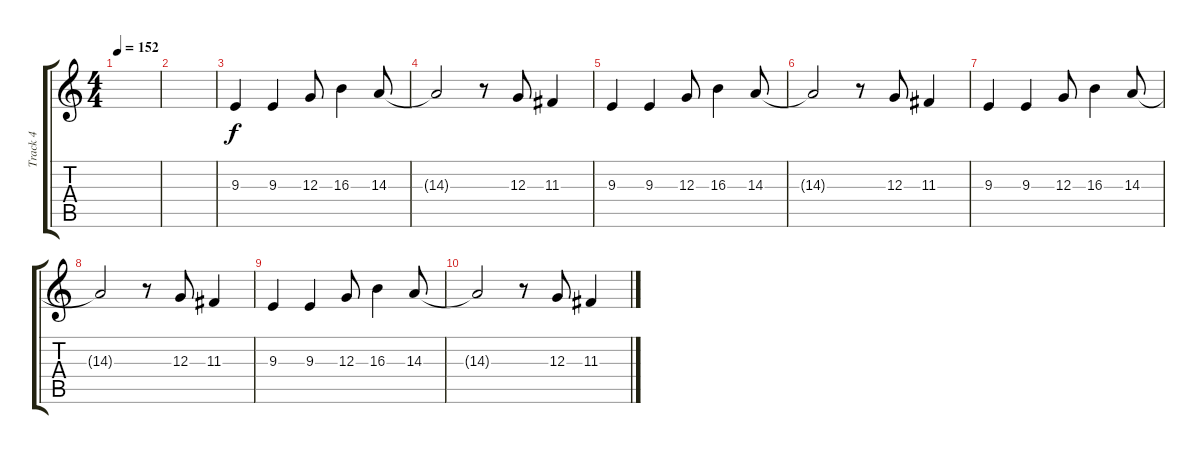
\track ("Track 4" "Track 4") {instrument musicbox}
\staff {score tabs}
\tuning (E4 B3 G3 D3 A2 E2) {hide}
\ts (4 4)
\tempo 152
\clef g2
\ks c
|
|
9.3.4 9.3.4 12.3.8 16.3.4 14.3.8 |
14.3{t}.2 r.8 12.3.8 11.3.4 |
9.3.4 9.3.4 12.3.8 16.3.4 14.3.8 |
14.3{t}.2 r.8 12.3.8 11.3.4 |
9.3.4 9.3.4 12.3.8 16.3.4 14.3.8 |
14.3{t}.2 r.8 12.3.8 11.3.4 |
9.3.4 9.3.4 12.3.8 16.3.4 14.3.8 |
14.3{t}.2 r.8 12.3.8 11.3.4
